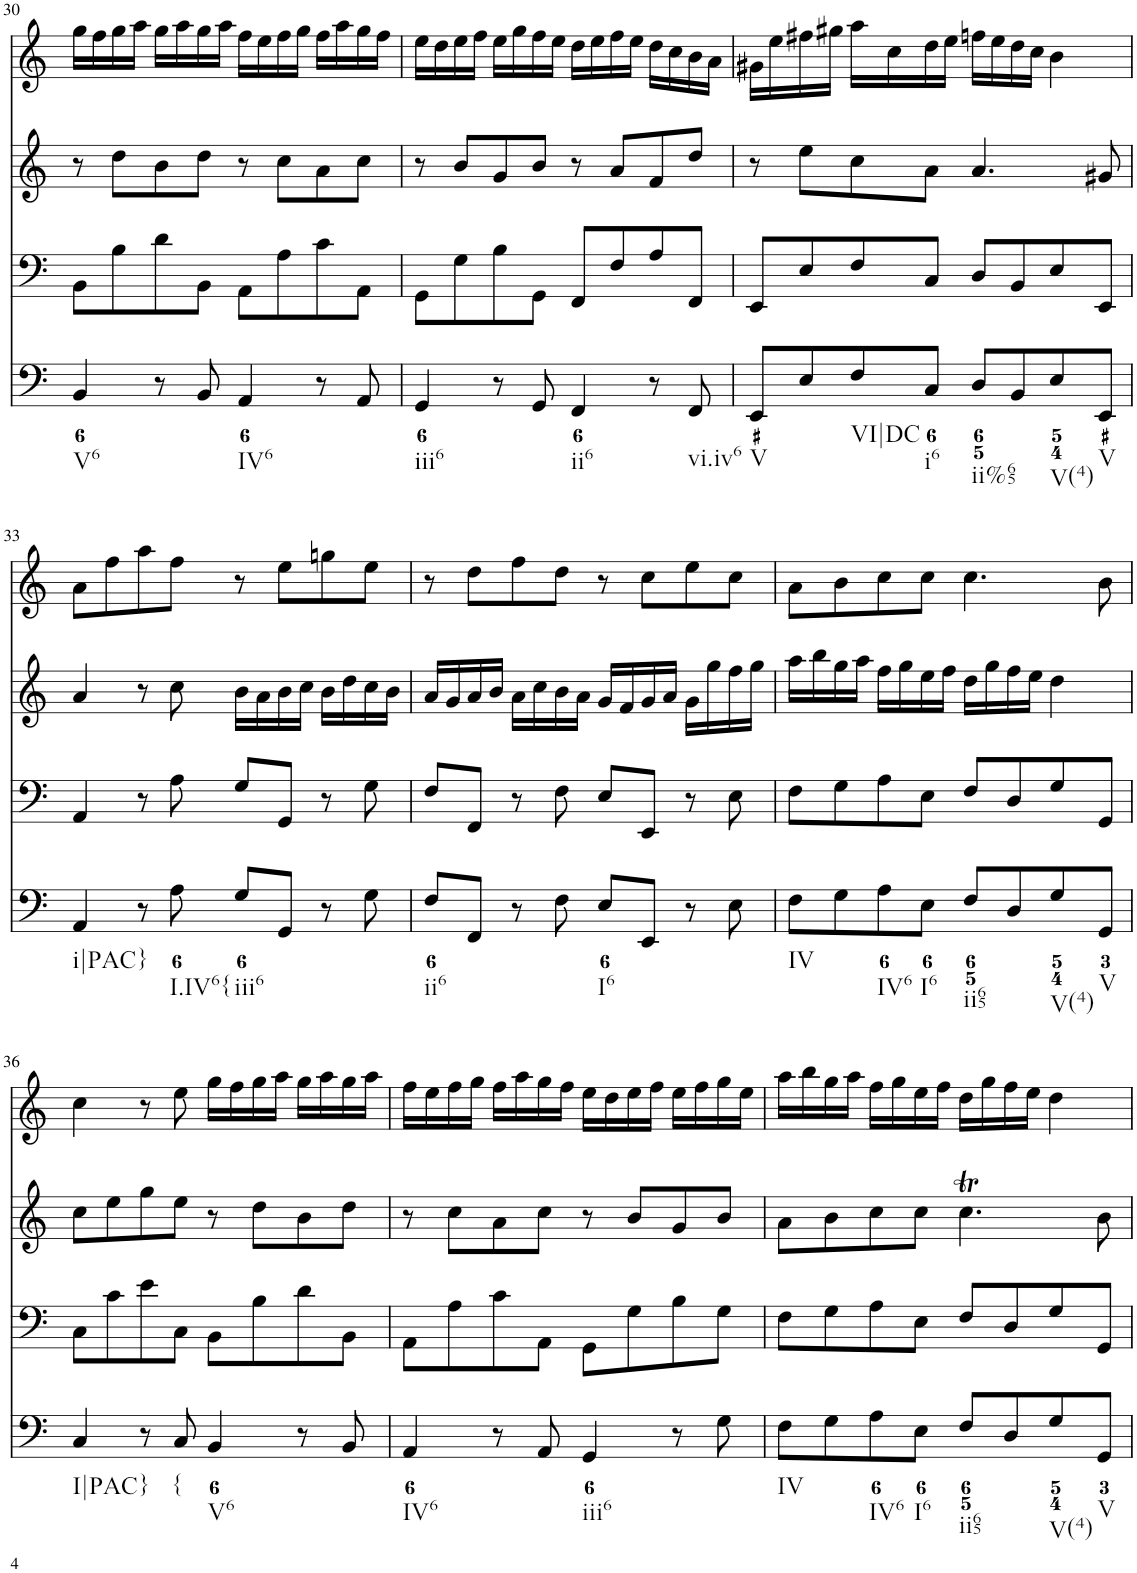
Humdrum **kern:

**kern	**kern	**kern	**kern
*part4	*part3	*part2	*part1
*staff4	*staff3	*staff2	*staff1
*I"Piano	*I"Piano	*I"Piano	*I"Piano
*I'Pno	*I'Pno	*I'Pno	*I'Pno
!!LO:PB:g=z
*clefF4	*clefF4	*clefG2	*clefG2
*k[]	*k[]	*k[]	*k[]
*M4/4	*M4/4	*M4/4	*M4/4
*met(c)	*met(c)	*met(c)	*met(c)
=30	=30	=30	=30
!LO:TX:b:t=V6	!	!	!
4BB/	8BB\L	8r	16gg\LL
.	.	.	16ff\
.	8B\	8dd\L	16gg\
.	.	.	16aa\JJ
8r	8d\	8b\	16gg\LL
.	.	.	16aa\
8BB/	8BB\J	8dd\J	16gg\
.	.	.	16aa\JJ
!LO:TX:b:t=IV6	!	!	!
4AA/	8AA\L	8r	16ff\LL
.	.	.	16ee\
.	8A\	8cc\L	16ff\
.	.	.	16gg\JJ
8r	8c\	8a\	16ff\LL
.	.	.	16aa\
8AA/	8AA\J	8cc\J	16gg\
.	.	.	16ff\JJ
=31	=31	=31	=31
!LO:TX:b:t=iii6	!	!	!
4GG/	8GG\L	8r	16ee\LL
.	.	.	16dd\
.	8G\	8b/L	16ee\
.	.	.	16ff\JJ
8r	8B\	8g/	16ee\LL
.	.	.	16gg\
8GG/	8GG\J	8b/J	16ff\
.	.	.	16ee\JJ
!LO:TX:b:t=ii6	!	!	!
4FF/	8FF/L	8r	16dd\LL
.	.	.	16ee\
.	8F/	8a/L	16ff\
.	.	.	16ee\JJ
8r	8A/	8f/	16dd\LL
.	.	.	16cc\
!LO:TX:b:t=vi.iv6	!	!	!
8FF/	8FF/J	8dd/J	16b\
.	.	.	16a\JJ
=32	=32	=32	=32
!LO:TX:b:t=V	!	!	!
8EE/L	8EE/L	8r	16g#X\LL
.	.	.	16ee\
8E/	8E/	8ee\L	16ff#X\
.	.	.	16gg#X\JJ
!LO:TX:b:t=VI|DC	!	!	!
8F/	8F/	8cc\	16aa\LL
.	.	.	16cc\
!LO:TX:b:t=i6	!	!	!
8C/J	8C/J	8a\J	16dd\
.	.	.	16ee\JJ
!LO:TX:b:t=ii%65	!	!	!
8D/L	8D/L	4.a/	16ffn\LL
.	.	.	16ee\
8BB/	8BB/	.	16dd\
.	.	.	16cc\JJ
!LO:TX:b:t=V(4)	!	!	!
8E/	8E/	.	4b\
!LO:TX:b:t=V	!	!	!
8EE/J	8EE/J	8g#X/	.
!!LO:LB:g=z
=33	=33	=33	=33
!LO:TX:b:t=i|PAC}	!	!	!
4AA/	4AA/	4a/	8a\L
.	.	.	8ff\
8r	8r	8r	8aa\
!LO:TX:b:t=I.IV6{	!	!	!
8A\	8A\	8cc\	8ff\J
!LO:TX:b:t=iii6	!	!	!
8G/L	8G/L	16b\LL	8r
.	.	16a\	.
8GG/J	8GG/J	16b\	8ee\L
.	.	16cc\JJ	.
8r	8r	16b\LL	8ggn\
.	.	16dd\	.
8G\	8G\	16cc\	8ee\J
.	.	16b\JJ	.
=34	=34	=34	=34
!LO:TX:b:t=ii6	!	!	!
8F/L	8F/L	16a/LL	8r
.	.	16g/	.
8FF/J	8FF/J	16a/	8dd\L
.	.	16b/JJ	.
8r	8r	16a\LL	8ff\
.	.	16cc\	.
8F\	8F\	16b\	8dd\J
.	.	16a\JJ	.
!LO:TX:b:t=I6	!	!	!
8E/L	8E/L	16g/LL	8r
.	.	16f/	.
8EE/J	8EE/J	16g/	8cc\L
.	.	16a/JJ	.
8r	8r	16g\LL	8ee\
.	.	16gg\	.
8E\	8E\	16ff\	8cc\J
.	.	16gg\JJ	.
=35	=35	=35	=35
!LO:TX:b:t=IV	!	!	!
8F\L	8F\L	16aa\LL	8a\L
.	.	16bb\	.
8G\	8G\	16gg\	8b\
.	.	16aa\JJ	.
!LO:TX:b:t=IV6	!	!	!
8A\	8A\	16ff\LL	8cc\
.	.	16gg\	.
!LO:TX:b:t=I6	!	!	!
8E\J	8E\J	16ee\	8cc\J
.	.	16ff\JJ	.
!LO:TX:b:t=ii65	!	!	!
8F/L	8F/L	16dd\LL	4.cc\
.	.	16gg\	.
8D/	8D/	16ff\	.
.	.	16ee\JJ	.
!LO:TX:b:t=V(4)	!	!	!
8G/	8G/	4dd\	.
!LO:TX:b:t=V	!	!	!
8GG/J	8GG/J	.	8b\
!!LO:LB:g=z
=36	=36	=36	=36
!LO:TX:b:t=I|PAC}	!	!	!
4C/	8C\L	8cc\L	4cc\
.	8c\	8ee\	.
8r	8e\	8gg\	8r
!LO:TX:b:t={	!	!	!
8C/	8C\J	8ee\J	8ee\
!LO:TX:b:t=V6	!	!	!
4BB/	8BB\L	8r	16gg\LL
.	.	.	16ff\
.	8B\	8dd\L	16gg\
.	.	.	16aa\JJ
8r	8d\	8b\	16gg\LL
.	.	.	16aa\
8BB/	8BB\J	8dd\J	16gg\
.	.	.	16aa\JJ
=37	=37	=37	=37
!LO:TX:b:t=IV6	!	!	!
4AA/	8AA\L	8r	16ff\LL
.	.	.	16ee\
.	8A\	8cc\L	16ff\
.	.	.	16gg\JJ
8r	8c\	8a\	16ff\LL
.	.	.	16aa\
8AA/	8AA\J	8cc\J	16gg\
.	.	.	16ff\JJ
!LO:TX:b:t=iii6	!	!	!
4GG/	8GG\L	8r	16ee\LL
.	.	.	16dd\
.	8G\	8b/L	16ee\
.	.	.	16ff\JJ
8r	8B\	8g/	16ee\LL
.	.	.	16ff\
8G\	8G\J	8b/J	16gg\
.	.	.	16ee\JJ
=38	=38	=38	=38
!LO:TX:b:t=IV	!	!	!
8F\L	8F\L	8a\L	16aa\LL
.	.	.	16bb\
8G\	8G\	8b\	16gg\
.	.	.	16aa\JJ
!LO:TX:b:t=IV6	!	!	!
8A\	8A\	8cc\	16ff\LL
.	.	.	16gg\
!LO:TX:b:t=I6	!	!	!
8E\J	8E\J	8cc\J	16ee\
.	.	.	16ff\JJ
!LO:TX:b:t=ii65	!	!	!
8F/L	8F/L	4.ccT\	16dd\LL
.	.	.	16gg\
8D/	8D/	.	16ff\
.	.	.	16ee\JJ
!LO:TX:b:t=V(4)	!	!	!
8G/	8G/	.	4dd\
!LO:TX:b:t=V	!	!	!
8GG/J	8GG/J	8b\	.
=	=	=	=
*-	*-	*-	*-
